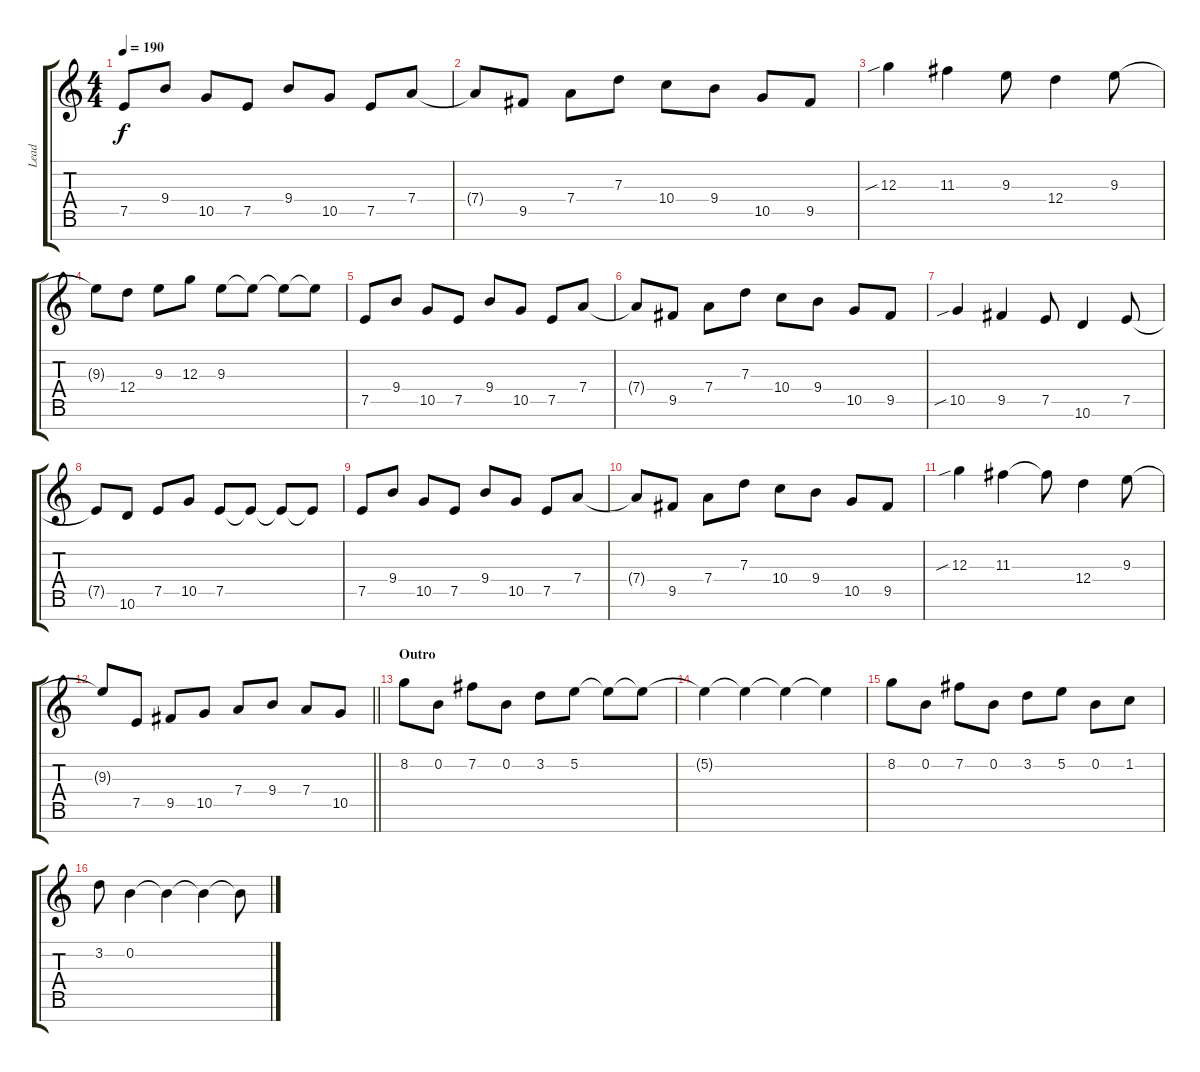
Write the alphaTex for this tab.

\track ("Lead" "Lead") {instrument distortionguitar}
\staff {score tabs}
\tuning (E4 B3 G3 D3 A2 E2 B1) {hide}
\ts (4 4)
\tempo 190
\clef g2
\ks c
7.5.8{dy f} 9.4.8 10.5.8 7.5.8 9.4.8 10.5.8 7.5.8 7.4.8 |
7.4{t}.8 9.5.8 7.4.8 7.3.8 10.4.8 9.4.8 10.5.8 9.5.8 |
12.3{sib}.4 11.3.4 9.3.8 12.4.4 9.3.8 |
9.3{t}.8 12.4.8 9.3.8 12.3.8 9.3.8 9.3{t}.8 9.3{t}.8 9.3{t}.8 |
7.5.8 9.4.8 10.5.8 7.5.8 9.4.8 10.5.8 7.5.8 7.4.8 |
7.4{t}.8 9.5.8 7.4.8 7.3.8 10.4.8 9.4.8 10.5.8 9.5.8 |
10.5{sib}.4 9.5.4 7.5.8 10.6.4 7.5.8 |
7.5{t}.8 10.6.8 7.5.8 10.5.8 7.5.8 7.5{t}.8 7.5{t}.8 7.5{t}.8 |
7.5.8 9.4.8 10.5.8 7.5.8 9.4.8 10.5.8 7.5.8 7.4.8 |
7.4{t}.8 9.5.8 7.4.8 7.3.8 10.4.8 9.4.8 10.5.8 9.5.8 |
12.3{sib}.4 11.3.4 11.3{t}.8 12.4.4 9.3.8 |
\barLineRight lightlight
9.3{t}.8 7.5.8 9.5.8 10.5.8 7.4.8 9.4.8 7.4.8 10.5.8 |
\section ("" "Outro")
8.2.8 0.2.8 7.2.8 0.2.8 3.2.8 5.2.8 5.2{t}.8 5.2{t}.8 |
5.2{t}.4 5.2{t}.4 5.2{t}.4 5.2{t}.4 |
8.2.8 0.2.8 7.2.8 0.2.8 3.2.8 5.2.8 0.2.8 1.2.8 |
3.2.8 0.2.4 0.2{t}.4 0.2{t}.4 0.2{t}.8
